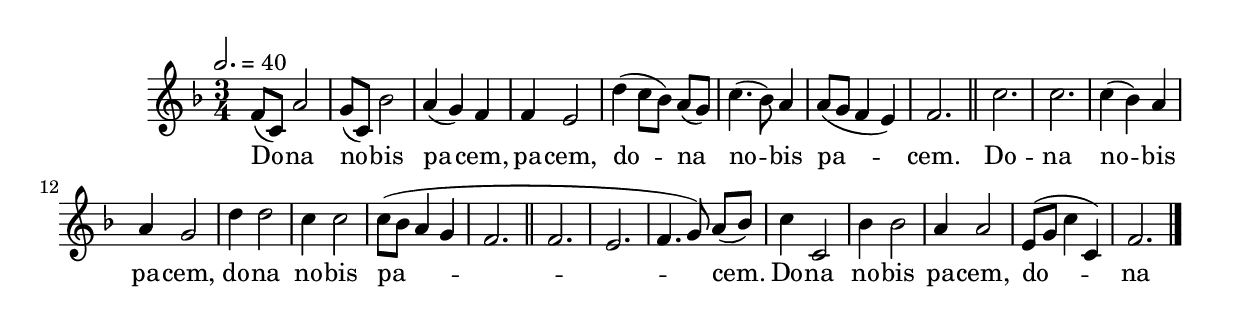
\version "2.16"
\language "français"

\header {
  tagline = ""
  composer = ""
}

MetriqueArmure = {
  \tempo 2.=40
  \time 3/4
  \key fa \major
}

italique = { \override Score . LyricText #'font-shape = #'italic }

roman = { \override Score . LyricText #'font-shape = #'roman }

MusiqueI = \relative do' {
  fa8[( do]) la'2 | sol8[( do,]) sib'2 | la4( sol) fa | fa4 mi2 |
  re'4( do8[ sib]) la[( sol]) | do4.( sib8) la4 | la8[( sol] fa4 mi) | fa2. |
  \bar "||"
  
  do'2. | do2. | do4( sib) la | la4 sol2 |
  re'4 re2 | do4 do2 | do8[( sib] la4 sol | fa2. |
  \bar "||"
  
  fa2. | mi2. | fa4.( sol8) la[( sib]) | do4 do,2 |
  sib'4 sib2 | la4 la2 | mi8[( sol] do4 do,) | fa2. |
  \bar "|."
}

%MusiqueII = \relative do'' {
%}

ParolesI = \lyricmode {
  Do -- na no -- bis pa -- cem, pa -- cem,
  do -- na no -- bis pa -- cem.
  
  Do -- na no -- bis pa -- cem,
  do -- na no -- bis pa -- cem.
  
  Do -- na no -- bis pa -- cem,
  do -- na no -- bis pa -- cem.
}

\score{
  <<
    \new Staff <<
      \set Staff.midiInstrument = "flute"
      \set Staff.autoBeaming = ##f
      \override Score.PaperColumn #'keep-inside-line = ##t
      \MetriqueArmure
      \new Voice = "I" {%\voiceOne
        \MusiqueI
      }
      \new Lyrics \lyricsto I {
        \ParolesI
      }
%      \new Voice = "II" {\voiceTwo
%        \MusiqueII
%      }
    >>
  >>
  \layout{}
}

\score{
  <<
    \new Staff <<
      \set Staff.midiInstrument = "flute"
      \set Staff.autoBeaming = ##f
      \override Score.PaperColumn #'keep-inside-line = ##t
      \MetriqueArmure
      \new Voice = "I" {%\voiceOne
        \MusiqueI
      }
      \new Lyrics \lyricsto I {
        \ParolesI
      }
      \new Voice = "II" {\voiceTwo
        s2*4 \MusiqueI
      }
    >>
  >>
  \midi{}
}